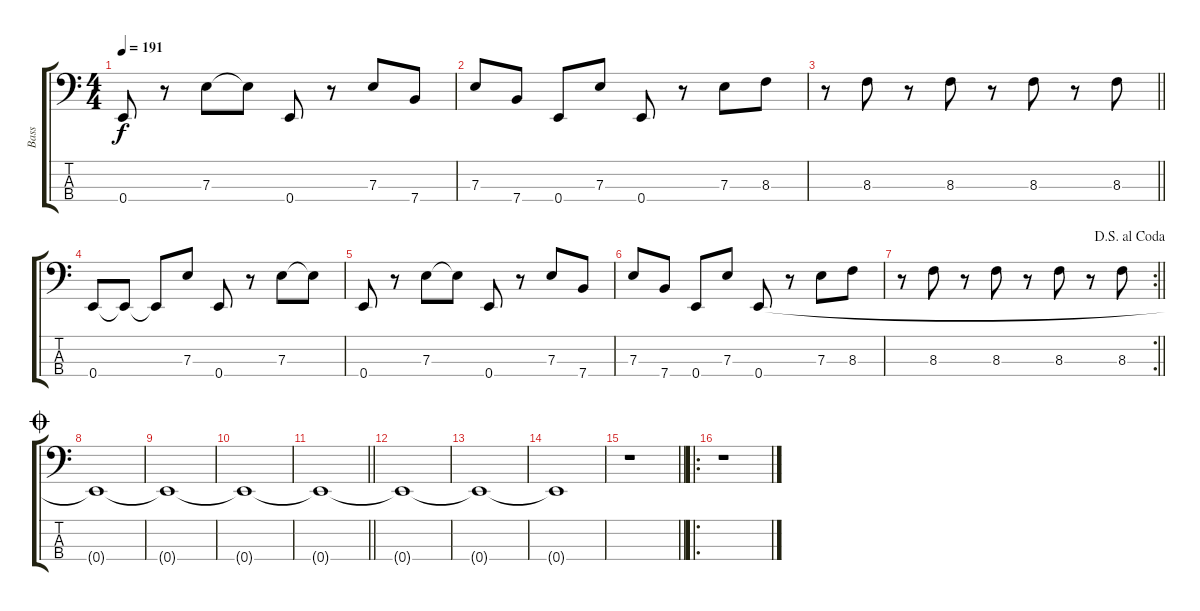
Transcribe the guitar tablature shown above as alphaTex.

\track ("Bass" "Bass") {instrument electricbassfinger}
\staff {score tabs}
\tuning (G2 D2 A1 E1) {hide}
\ts (4 4)
\tempo 191
\clef f4
\ks c
0.4.8{dy f} r.8 7.3.8 7.3{t}.8 0.4.8 r.8 7.3.8 7.4.8 |
7.3.8 7.4.8 0.4.8 7.3.8 0.4.8 r.8 7.3.8 8.3.8 |
\barLineRight lightlight
r.8 8.3.8 r.8 8.3.8 r.8 8.3.8 r.8 8.3.8 |
0.4.8 0.4{t}.8 0.4{t}.8 7.3.8 0.4.8 r.8 7.3.8 7.3{t}.8 |
0.4.8 r.8 7.3.8 7.3{t}.8 0.4.8 r.8 7.3.8 7.4.8 |
7.3.8 7.4.8 0.4.8 7.3.8 0.4.8 r.8 7.3.8 8.3.8 |
\rc 2
\jump dalsegnoalcoda
\barLineRight lightlight
r.8 8.3.8 r.8 8.3.8 r.8 8.3.8 r.8 8.3.8 |
\jump coda
0.4{t}.1 |
0.4{t}.1 |
0.4{t}.1 |
\barLineRight lightlight
0.4{t}.1 |
0.4{t}.1 |
0.4{t}.1 |
0.4{t}.1 |
\barLineRight lightlight
r.1 |
\ro
r.1
